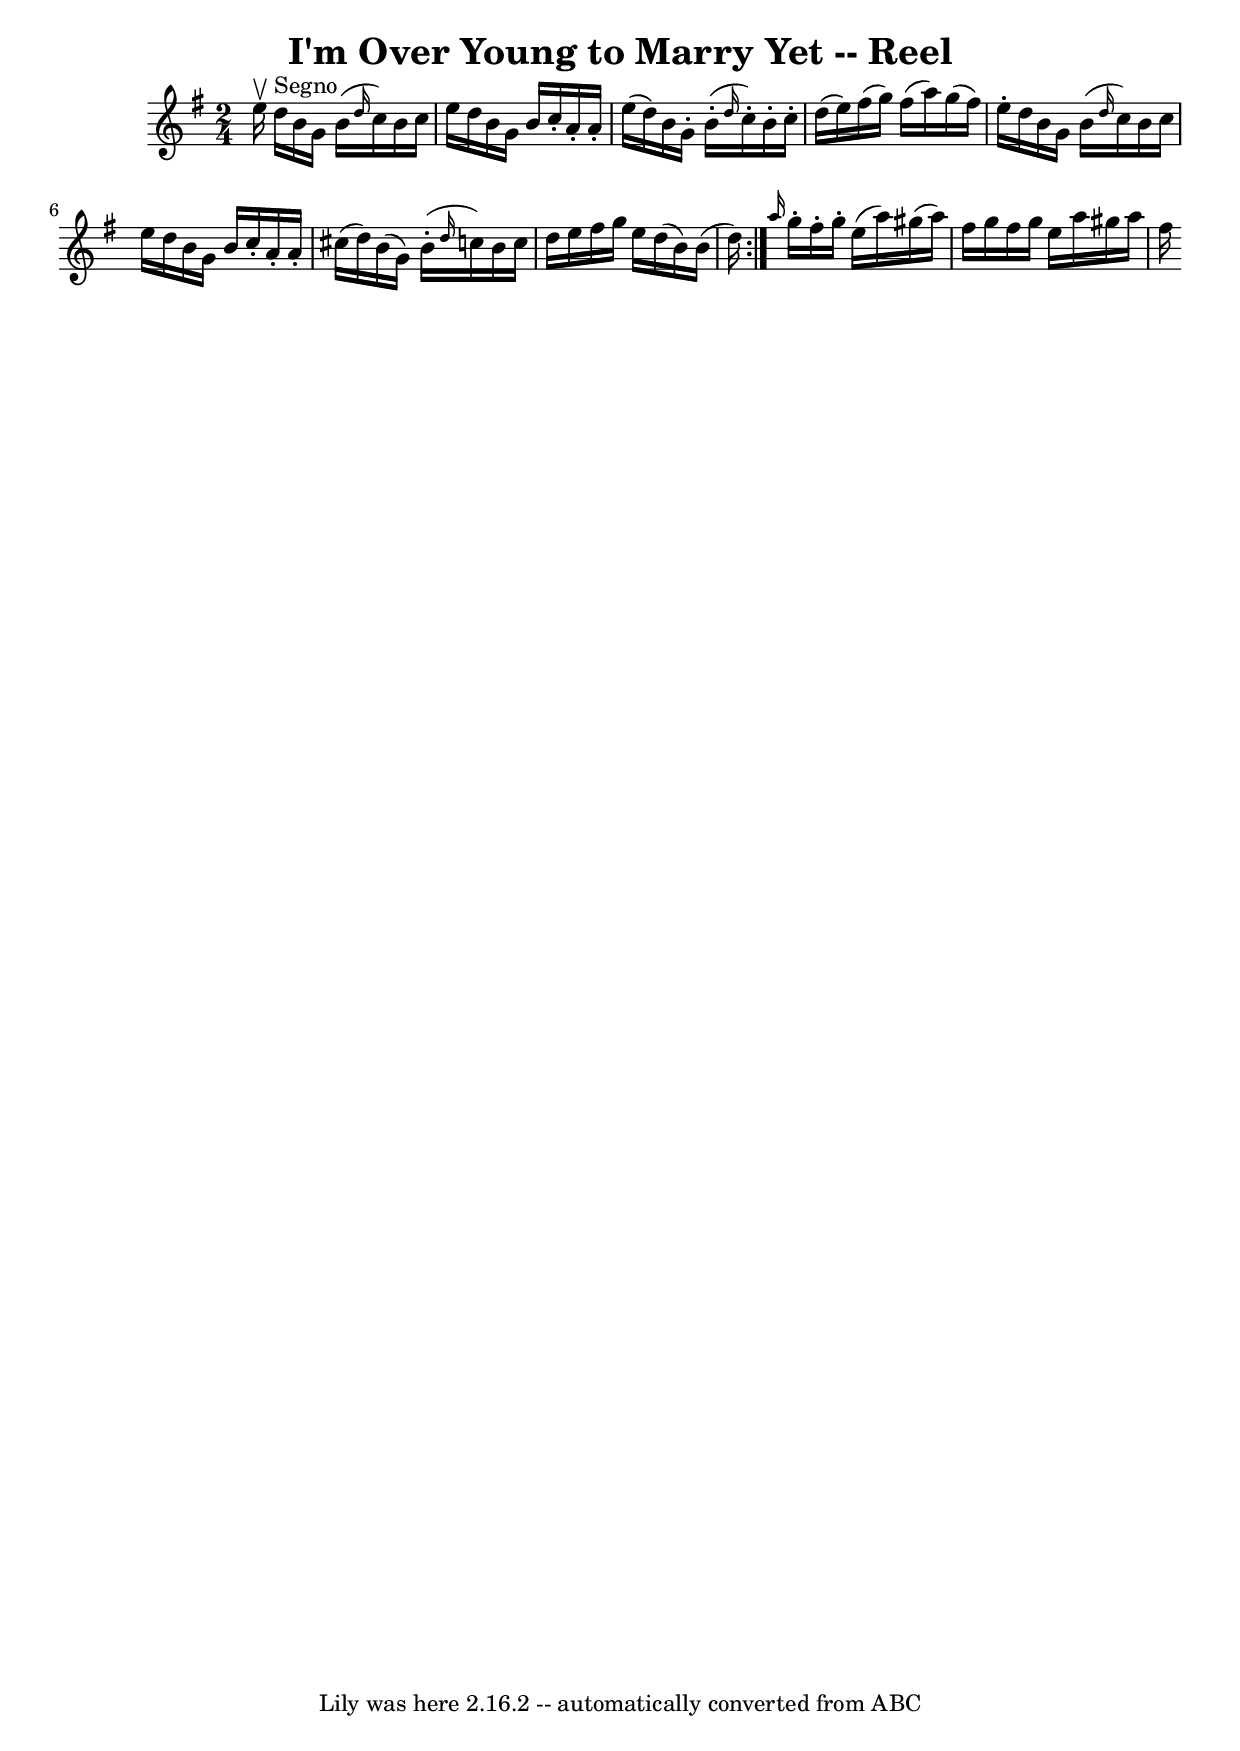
\version "2.16.2"
\include "Mammoth.ily"
\header {
  %% book = "Ryan's Mammoth Collection"
  crossRefNumber = "1"
  footnotes = ""
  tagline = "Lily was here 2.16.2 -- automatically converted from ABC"
  title = "I'm Over Young to Marry Yet -- Reel"

}
voicedefault =  {



  \repeat volta 2 {

    \time 2/4 
    \key g \major     e''16^\upbow \bar " |." d''16^"Segno" b'16    
    g'16 b'16 (\grace { d''16   		      } c''16) b'16 c''16 e''16    |
    d''16 b'16 g'16 b'16 c''16-. a'16-. a'16-.        e''16 ( |
    d''16) b'16 g'16-. b'16 (-.       \grace {    
      d''16       } c''16-.) b'16-. c''16-. d''16 ( |
    e''16)        fis''16 (g''16) fis''16 (a''16) g''16 (fis''16) e''16-.  |
    d''16 b'16 g'16 b'16 (\grace { d''16   				 } c''16) b'16 c''16 e''16   |
    d''16 b'16 g'16 b'16 c''16-. a'16-. a'16-. cis''16 (|
    d''16) b'16 (g'16)     
    b'16 (-. \grace { d''16   		    } c''16) b'16 c''16 d''16   |
    
    e''16 fis''16 g''16 e''16 d''16 (b'16) b'16 (d''16) 
  } 
  \grace { a''16   	 } g''16-. fis''16-. g''16-. e''16 (a''16) gis''16 (a''16) fis''16 ( |
  g''16 fis''16 g''16    e''16 a''16 gis''16 a''16 fis''16   |
  

}

\score{
  <<

    \context Staff="default"
    {
      \voicedefault 
      
    }

  >>
  \layout {
    
  }
  \midi {
  }

}
